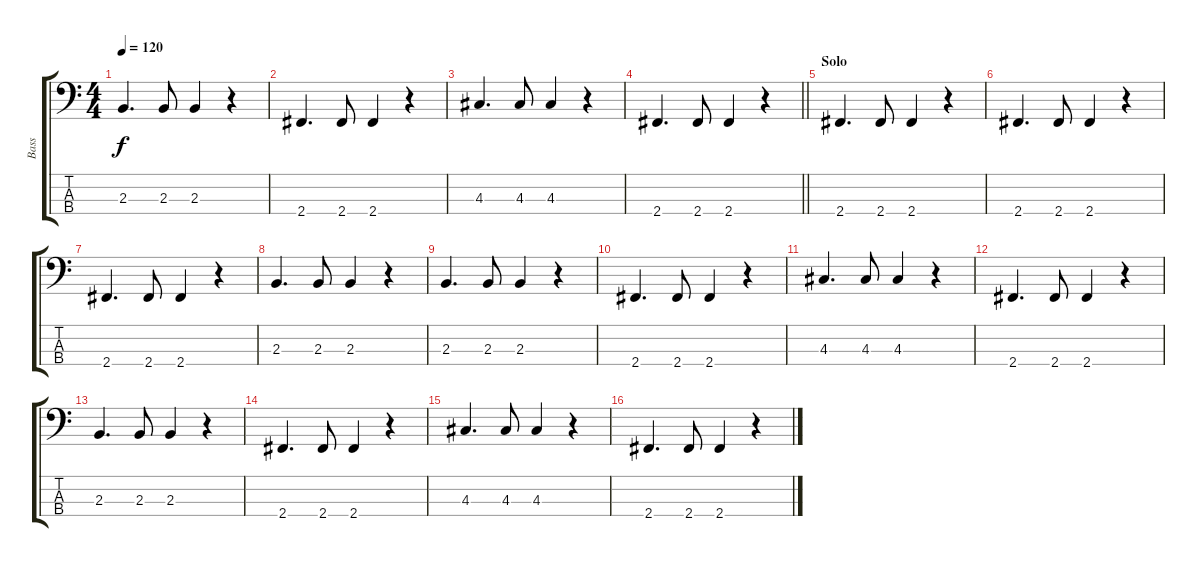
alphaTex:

\track ("Bass" "Bass") {instrument electricbasspick}
\staff {score tabs}
\tuning (G2 D2 A1 E1) {hide}
\ts (4 4)
\tempo 120
\clef f4
\ks c
2.3.4{d dy f} 2.3.8 2.3.4 r.4 |
2.4.4{d} 2.4.8 2.4.4 r.4 |
4.3.4{d} 4.3.8 4.3.4 r.4 |
\barLineRight lightlight
2.4.4{d} 2.4.8 2.4.4 r.4 |
\section ("" "Solo")
2.4.4{d} 2.4.8 2.4.4 r.4 |
2.4.4{d} 2.4.8 2.4.4 r.4 |
2.4.4{d} 2.4.8 2.4.4 r.4 |
2.3.4{d} 2.3.8 2.3.4 r.4 |
2.3.4{d} 2.3.8 2.3.4 r.4 |
2.4.4{d} 2.4.8 2.4.4 r.4 |
4.3.4{d} 4.3.8 4.3.4 r.4 |
2.4.4{d} 2.4.8 2.4.4 r.4 |
2.3.4{d} 2.3.8 2.3.4 r.4 |
2.4.4{d} 2.4.8 2.4.4 r.4 |
4.3.4{d} 4.3.8 4.3.4 r.4 |
2.4.4{d} 2.4.8 2.4.4 r.4
